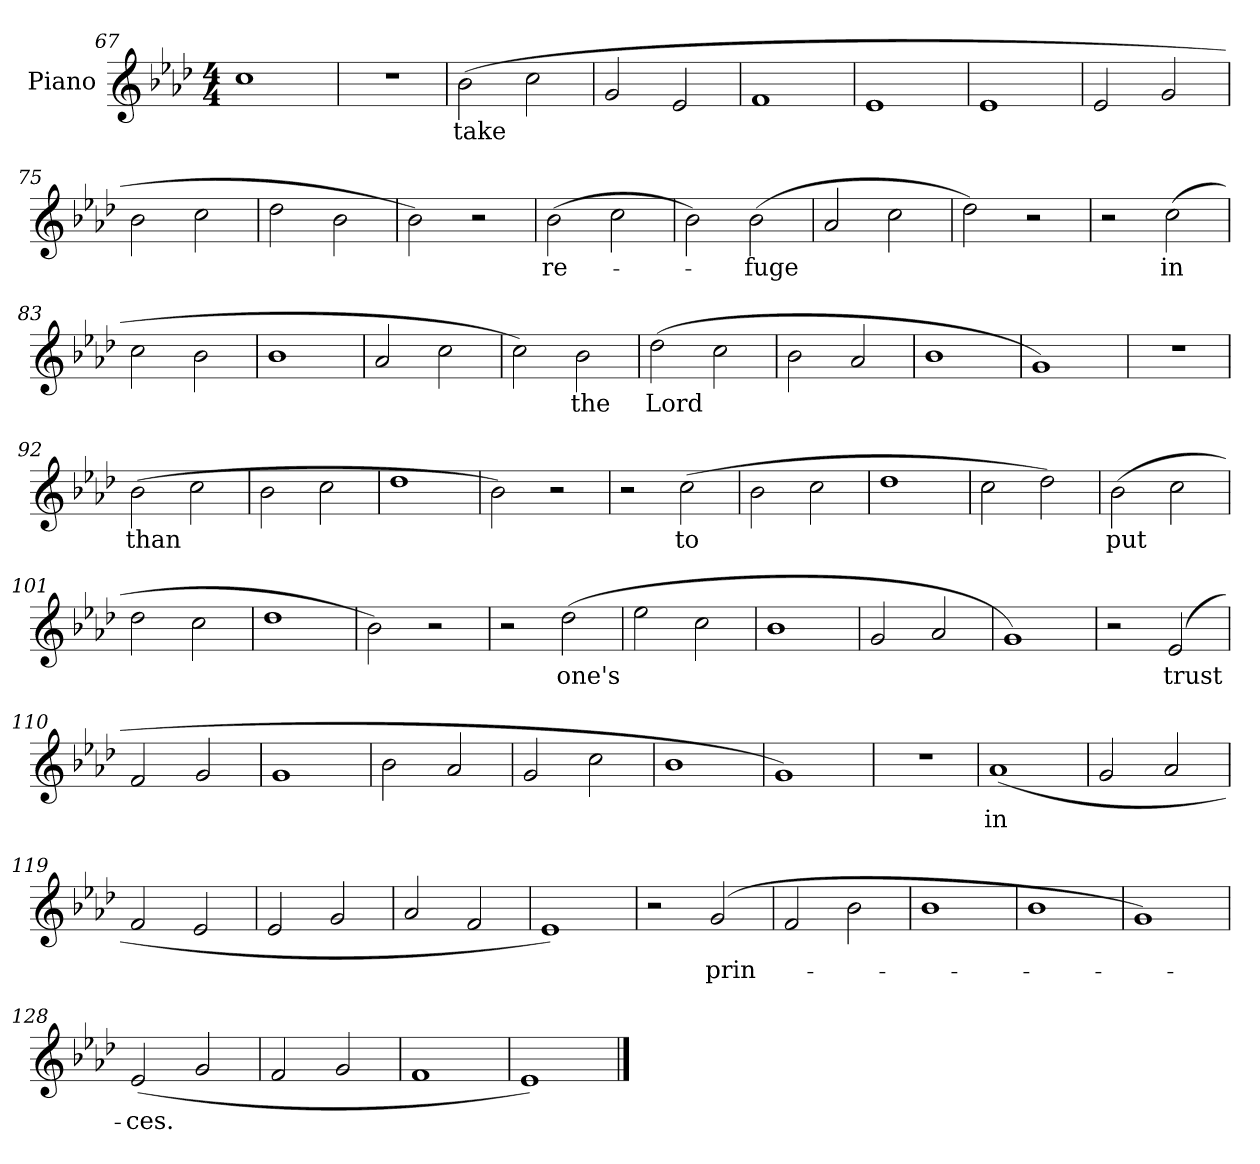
**kern	**text
*part1	*part1
*staff1	*staff1
*I"Piano	*
*I'Pno.	*
!!LO:LB:g=z
*clefG2	*
*k[b-e-a-d-]	*
*M4/4	*
=67	=67
1cc	.
=68	=68
1r	.
=69	=69
!	!LO:LY:b
(>2b-\	take
2cc\	.
=70	=70
2g/	.
2e-/	.
=71	=71
1f	.
=72	=72
1e-	.
=73	=73
1e-	.
=74	=74
2e-/	.
2g/	.
=75	=75
2b-\	.
2cc\	.
=76	=76
2dd-\	.
2b-\	.
=77	=77
2b-\)	.
2r	.
=78	=78
!	!LO:LY:b
(>2b-\	re-
2cc\	.
=79	=79
2b-\)	.
!	!LO:LY:b
(<2b-\	-fuge
=80	=80
2a-/	.
2cc\	.
=81	=81
2dd-\)	.
2r	.
=82	=82
2r	.
!	!LO:LY:b
(<2cc\	in
!!LO:LB:g=z
=83	=83
2cc\	.
2b-\	.
=84	=84
1b-	.
=85	=85
2a-/	.
2cc\	.
=86	=86
2cc\)	.
!	!LO:LY:b
2b-\	the
=87	=87
!	!LO:LY:b
(<2dd-\	Lord
2cc\	.
=88	=88
2b-\	.
2a-/	.
=89	=89
1b-	.
=90	=90
1g)	.
=91	=91
1r	.
=92	=92
!	!LO:LY:b
(>2b-\	than
2cc\	.
=93	=93
2b-\	.
2cc\	.
=94	=94
1dd-	.
=95	=95
2b-\)	.
2r	.
=96	=96
2r	.
!	!LO:LY:b
(<2cc\	to
=97	=97
2b-\	.
2cc\	.
=98	=98
1dd-	.
!!LO:LB:g=z
=99	=99
2cc\	.
2dd-\)	.
=100	=100
!	!LO:LY:b
(>2b-\	put
2cc\	.
=101	=101
2dd-\	.
2cc\	.
=102	=102
1dd-	.
=103	=103
2b-\)	.
2r	.
=104	=104
2r	.
!	!LO:LY:b
(>2dd-\	one's
=105	=105
2ee-\	.
2cc\	.
=106	=106
1b-	.
=107	=107
2g/	.
2a-/	.
=108	=108
1g)	.
=109	=109
2r	.
!	!LO:LY:b
(>2e-/	trust
=110	=110
2f/	.
2g/	.
=111	=111
1g	.
=112	=112
2b-\	.
2a-/	.
=113	=113
2g/	.
2cc\	.
!!LO:PB:g=z
=114	=114
1b-	.
!!LO:LB:g=z
=115	=115
1g)	.
=116	=116
1r	.
=117	=117
!	!LO:LY:b
(<1a-	in
=118	=118
2g/	.
2a-/	.
=119	=119
2f/	.
2e-/	.
=120	=120
2e-/	.
2g/	.
=121	=121
2a-/	.
2f/	.
=122	=122
1e-)	.
=123	=123
2r	.
!	!LO:LY:b
(<2g/	prin-
=124	=124
2f/	.
2b-\	.
=125	=125
1b-	.
=126	=126
1b-	.
=127	=127
1g)	.
=128	=128
!	!LO:LY:b
(>2e-/	-ces.
2g/	.
=129	=129
2f/	.
2g/	.
=130	=130
1f	.
!!LO:LB:g=z
=131	=131
1e-)	.
==	==
*-	*-
